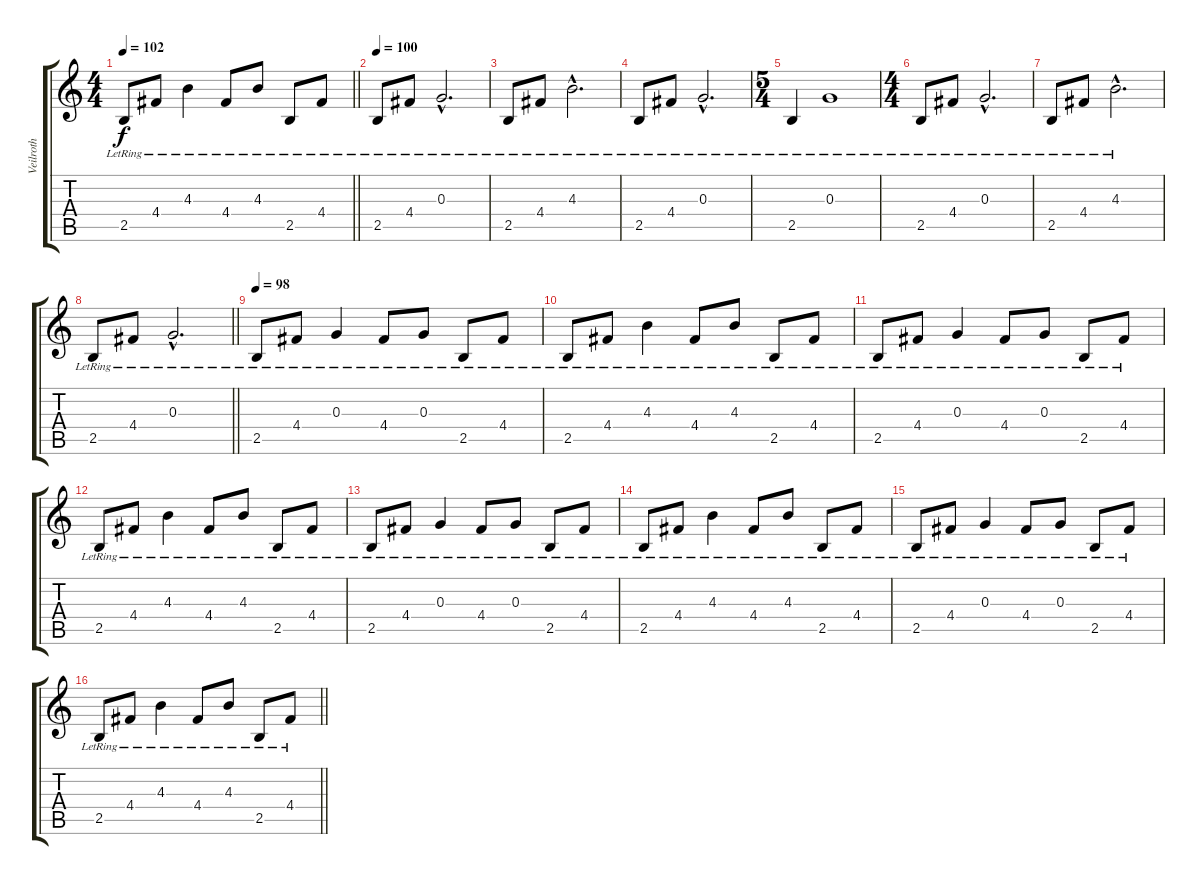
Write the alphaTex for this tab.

\track ("Veilroth" "Veilroth") {instrument distortionguitar}
\staff {score tabs}
\tuning (E4 B3 G3 D3 A2 E2) {hide}
\ts (4 4)
\tempo 102
\clef g2
\barLineRight lightlight
\ks c
2.5{lr}.8{dy f} 4.4{lr}.8 4.3{lr}.4 4.4{lr}.8 4.3{lr}.8 2.5{lr}.8 4.4{lr}.8 |
\tempo 100
2.5{lr}.8 4.4{lr}.8 0.3{hac lr}.2{d} |
2.5{lr}.8 4.4{lr}.8 4.3{hac lr}.2{d} |
2.5{lr}.8 4.4{lr}.8 0.3{hac lr}.2{d} |
\ts (5 4)
2.5{lr}.4 0.3{lr}.1 |
\ts (4 4)
2.5{lr}.8 4.4{lr}.8 0.3{hac lr}.2{d} |
2.5{lr}.8 4.4{lr}.8 4.3{hac lr}.2{d} |
\barLineRight lightlight
2.5{lr}.8 4.4{lr}.8 0.3{hac lr}.2{d} |
\tempo 98
2.5{lr}.8 4.4{lr}.8 0.3{lr}.4 4.4{lr}.8 0.3{lr}.8 2.5{lr}.8 4.4{lr}.8 |
2.5{lr}.8 4.4{lr}.8 4.3{lr}.4 4.4{lr}.8 4.3{lr}.8 2.5{lr}.8 4.4{lr}.8 |
2.5{lr}.8 4.4{lr}.8 0.3{lr}.4 4.4{lr}.8 0.3{lr}.8 2.5{lr}.8 4.4{lr}.8 |
2.5{lr}.8 4.4{lr}.8 4.3{lr}.4 4.4{lr}.8 4.3{lr}.8 2.5{lr}.8 4.4{lr}.8 |
2.5{lr}.8 4.4{lr}.8 0.3{lr}.4 4.4{lr}.8 0.3{lr}.8 2.5{lr}.8 4.4{lr}.8 |
2.5{lr}.8 4.4{lr}.8 4.3{lr}.4 4.4{lr}.8 4.3{lr}.8 2.5{lr}.8 4.4{lr}.8 |
2.5{lr}.8 4.4{lr}.8 0.3{lr}.4 4.4{lr}.8 0.3{lr}.8 2.5{lr}.8 4.4{lr}.8 |
\barLineRight lightlight
2.5{lr}.8 4.4{lr}.8 4.3{lr}.4 4.4{lr}.8 4.3{lr}.8 2.5{lr}.8 4.4{lr}.8
